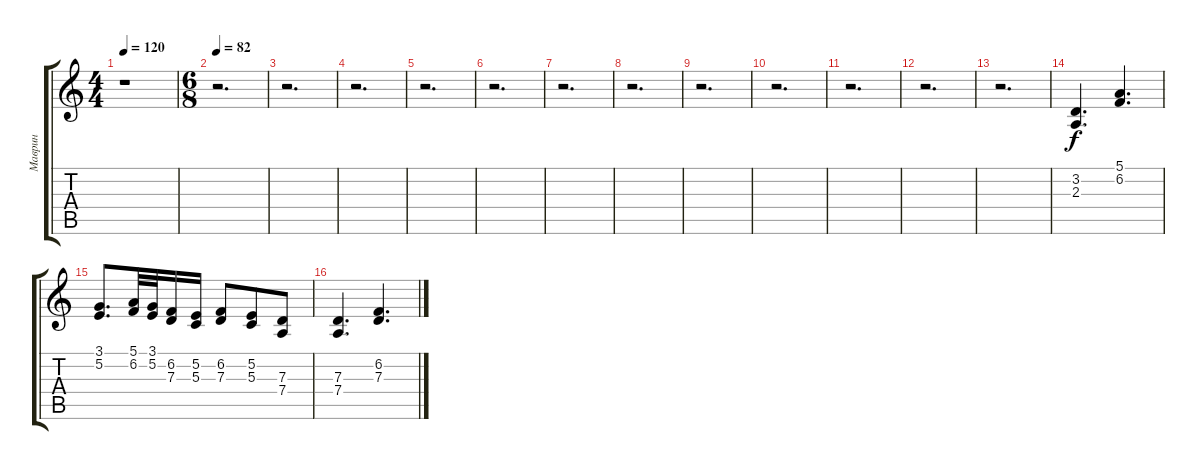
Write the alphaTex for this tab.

\track ("Маврин" "Маврин") {instrument lead1square}
\staff {score tabs}
\tuning (E4 B3 G3 D3 A2 E2) {hide}
\ts (4 4)
\tempo 120
\clef g2
\ks c
r.1{dy f} |
\ts (6 8)
\tempo 82
r.2{d} |
r.2{d} |
r.2{d} |
r.2{d} |
r.2{d} |
r.2{d} |
r.2{d} |
r.2{d} |
r.2{d} |
r.2{d} |
r.2{d} |
r.2{d} |
(3.2 2.3).4{d} (5.1 6.2).4{d} |
(3.1 5.2).8{d} (5.1 6.2).32 (3.1 5.2).32 (6.2 7.3).16 (5.2 5.3).16 (6.2 7.3).8 (5.2 5.3).8 (7.3 7.4).8 |
(7.3 7.4).4{d} (6.2 7.3).4{d}
